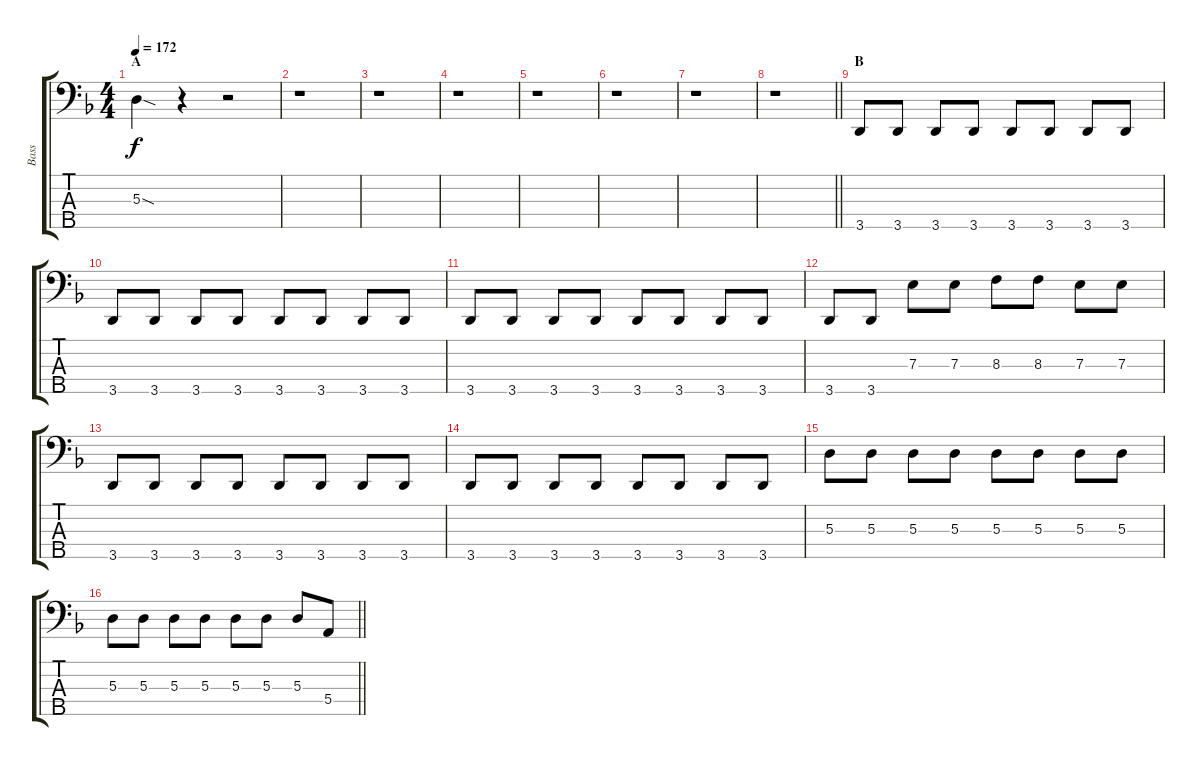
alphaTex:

\track ("Bass" "Bass") {instrument electricbassfinger}
\staff {score tabs}
\tuning (G2 D2 A1 E1 B0) {hide}
\ts (4 4)
\section ("" "A")
\tempo 172
\clef f4
\ks f
5.3{sod}.4{dy f} r.4 r.2 |
r.1 |
r.1 |
r.1 |
r.1 |
r.1 |
r.1 |
\barLineRight lightlight
r.1 |
\section ("" "B")
3.5.8 3.5.8 3.5.8 3.5.8 3.5.8 3.5.8 3.5.8 3.5.8 |
3.5.8 3.5.8 3.5.8 3.5.8 3.5.8 3.5.8 3.5.8 3.5.8 |
3.5.8 3.5.8 3.5.8 3.5.8 3.5.8 3.5.8 3.5.8 3.5.8 |
3.5.8 3.5.8 7.3.8 7.3.8 8.3.8 8.3.8 7.3.8 7.3.8 |
3.5.8 3.5.8 3.5.8 3.5.8 3.5.8 3.5.8 3.5.8 3.5.8 |
3.5.8 3.5.8 3.5.8 3.5.8 3.5.8 3.5.8 3.5.8 3.5.8 |
5.3.8 5.3.8 5.3.8 5.3.8 5.3.8 5.3.8 5.3.8 5.3.8 |
\barLineRight lightlight
5.3.8 5.3.8 5.3.8 5.3.8 5.3.8 5.3.8 5.3.8 5.4.8
